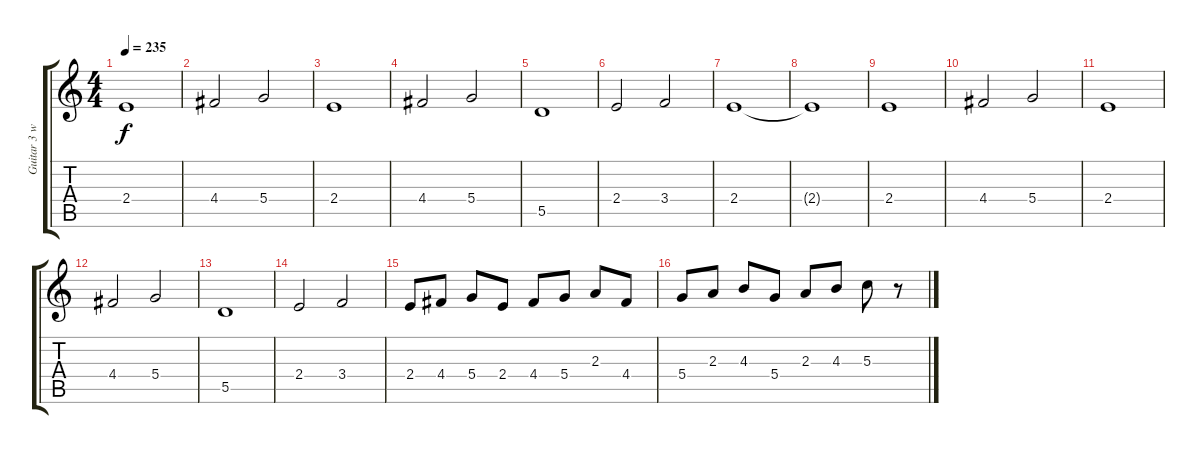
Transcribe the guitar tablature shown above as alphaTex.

\track ("Guitar 3 w/Distortion" "Guitar 3 w") {instrument distortionguitar}
\staff {score tabs}
\tuning (E4 B3 G3 D3 A2 E2) {hide}
\ts (4 4)
\tempo 230
\tempo 235
\clef g2
\ks c
2.4.1{dy f volume 8 balance 12} |
4.4.2 5.4.2 |
2.4.1 |
4.4.2 5.4.2 |
5.5.1 |
2.4.2 3.4.2 |
2.4.1 |
2.4{t}.1 |
2.4.1 |
4.4.2 5.4.2 |
2.4.1 |
4.4.2 5.4.2 |
5.5.1 |
2.4.2 3.4.2 |
2.4.8 4.4.8 5.4.8 2.4.8 4.4.8 5.4.8 2.3.8 4.4.8 |
5.4.8 2.3.8 4.3.8 5.4.8 2.3.8 4.3.8 5.3.8 r.8
